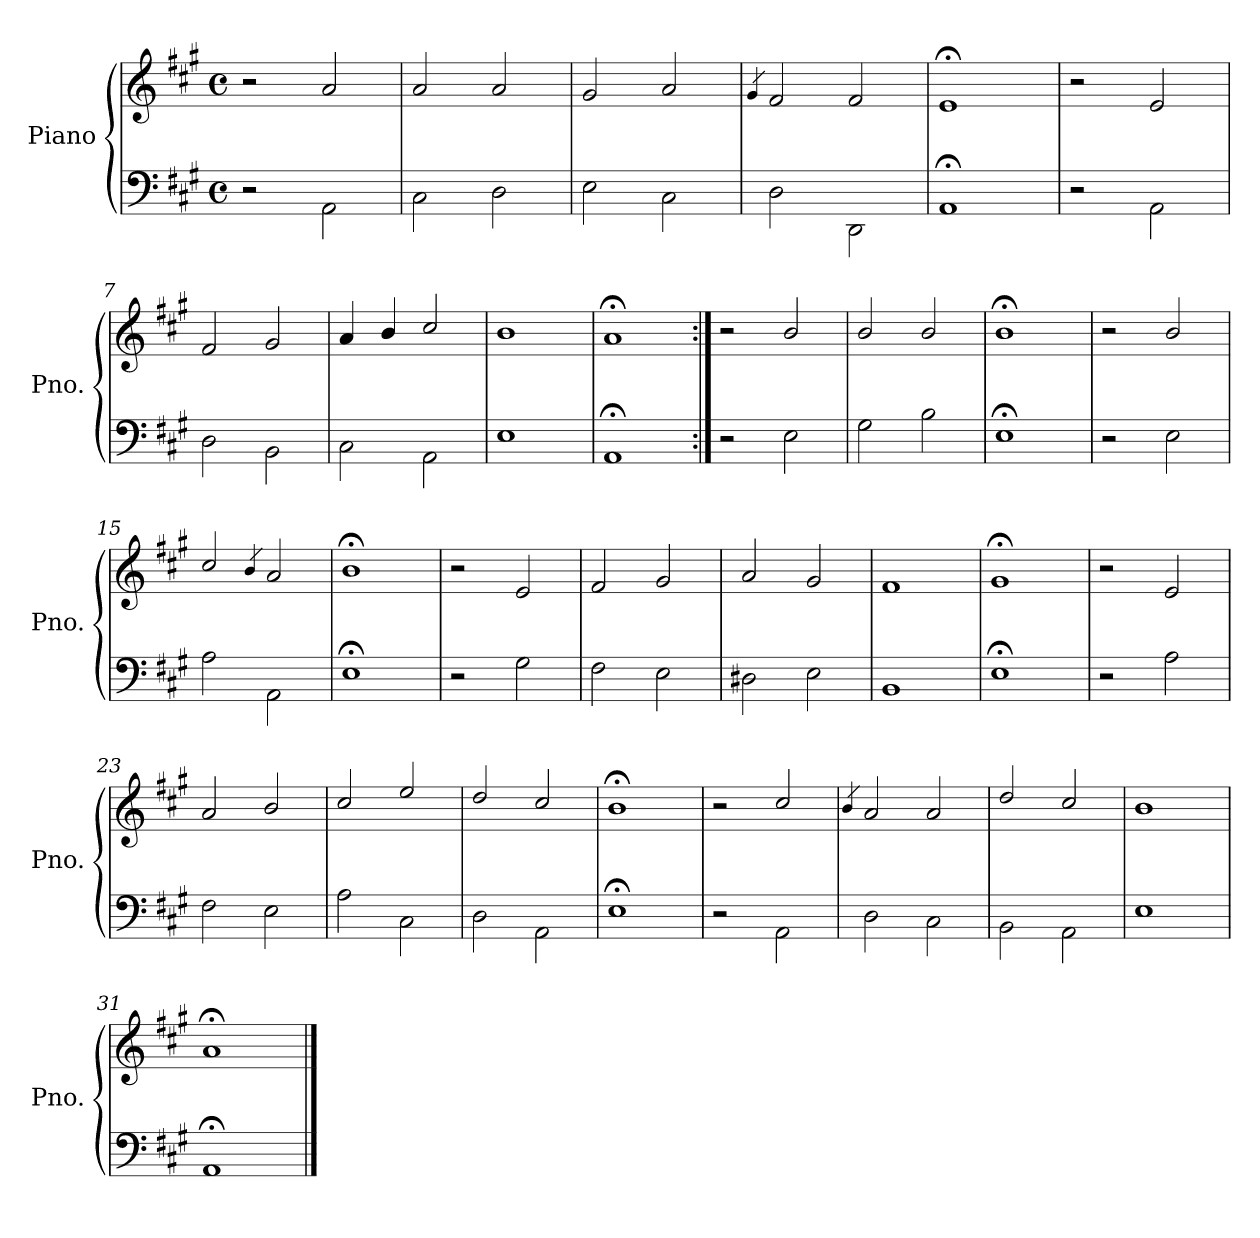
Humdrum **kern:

**kern	**kern
*part1	*part1
*staff2	*staff1
*I"Piano	*
*I'Pno.	*
*clefF4	*clefG2
*k[f#c#g#]	*k[f#c#g#]
*A:	*A:
*M4/4	*M4/4
*met(c)	*met(c)
=1	=1
2r	2r
2AA\	2a/
=2	=2
2C#\	2a/
2D\	2a/
=3	=3
2E\	2g#/
2C#\	2a/
=4	=4
.	4qg#/
2D\	2f#/
2DD\	2f#/
=5	=5
1AA;	1e;<
=6	=6
2r	2r
2AA\	2e/
=7	=7
2D\	2f#/
2BB\	2g#/
=8	=8
2C#\	4a/
.	4b/
2AA\	2cc#/
=9	=9
1E	1b
=10	=10
1AA;	1a;<
!!LO:LB:g=z
=11:|!	=11:|!
2r	2r
2E\	2b/
=12	=12
2G#\	2b/
2B\	2b/
=13	=13
1E;	1b;<
=14	=14
2r	2r
2E\	2b/
=15	=15
2A\	2cc#/
.	4qb/
2AA\	2a/
=16	=16
1E;	1b;<
=17	=17
2r	2r
2G#\	2e/
=18	=18
2F#\	2f#/
2E\	2g#/
=19	=19
2D#X\	2a/
2E\	2g#/
=20	=20
1BB	1f#
=21	=21
1E;	1g#;<
!!LO:LB:g=z
=22	=22
2r	2r
2A\	2e/
=23	=23
2F#\	2a/
2E\	2b/
=24	=24
2A\	2cc#/
2C#\	2ee/
=25	=25
2D\	2dd/
2AA\	2cc#/
=26	=26
1E;	1b;<
=27	=27
2r	2r
2AA\	2cc#/
=28	=28
.	4qb/
2D\	2a/
2C#\	2a/
=29	=29
2BB\	2dd/
2AA\	2cc#/
=30	=30
1E	1b
=31	=31
1AA;	1a;<
==	==
*-	*-
